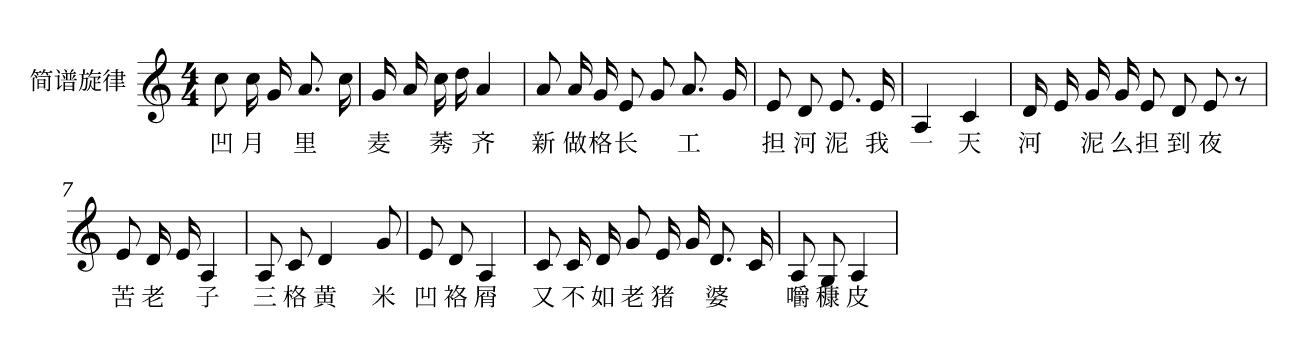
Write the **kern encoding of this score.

**kern	**text
*part1	*part1
*staff1	*staff1
*I"简谱旋律	*
*k[]	*
*M4/4	*
=1	=1
8cc	凹
16cc	月
16g	.
8.a	里
16cc	.
=2	=2
16g	麦
16a	.
16cc	莠
16dd	.
4a	齐
=3	=3
8a	新
16a	做
16g	格
8e	长
8g	.
8.a	工
16g	.
=4	=4
8e	担
8d	河
8.e	泥
16e	我
=5	=5
4A	一
4c	天
=6	=6
16d	河
16e	.
16g	泥
16g	么
8e	担
8d	到
8e	夜
8r	.
=7	=7
8e	苦
16d	老
16e	.
4A	子
=8	=8
8A	三
8c	格
!LO:N:vis=4	!
4.d	黄
8g	米
=9	=9
8e	凹
8d	袼
4A	屑
=10	=10
8c	又
16c	不
16d	如
8g	老
16e	猪
16g	.
8.d	婆
16c	.
=11	=11
8A	嚼
8G	穅
4A	皮
=	=
*-	*-
